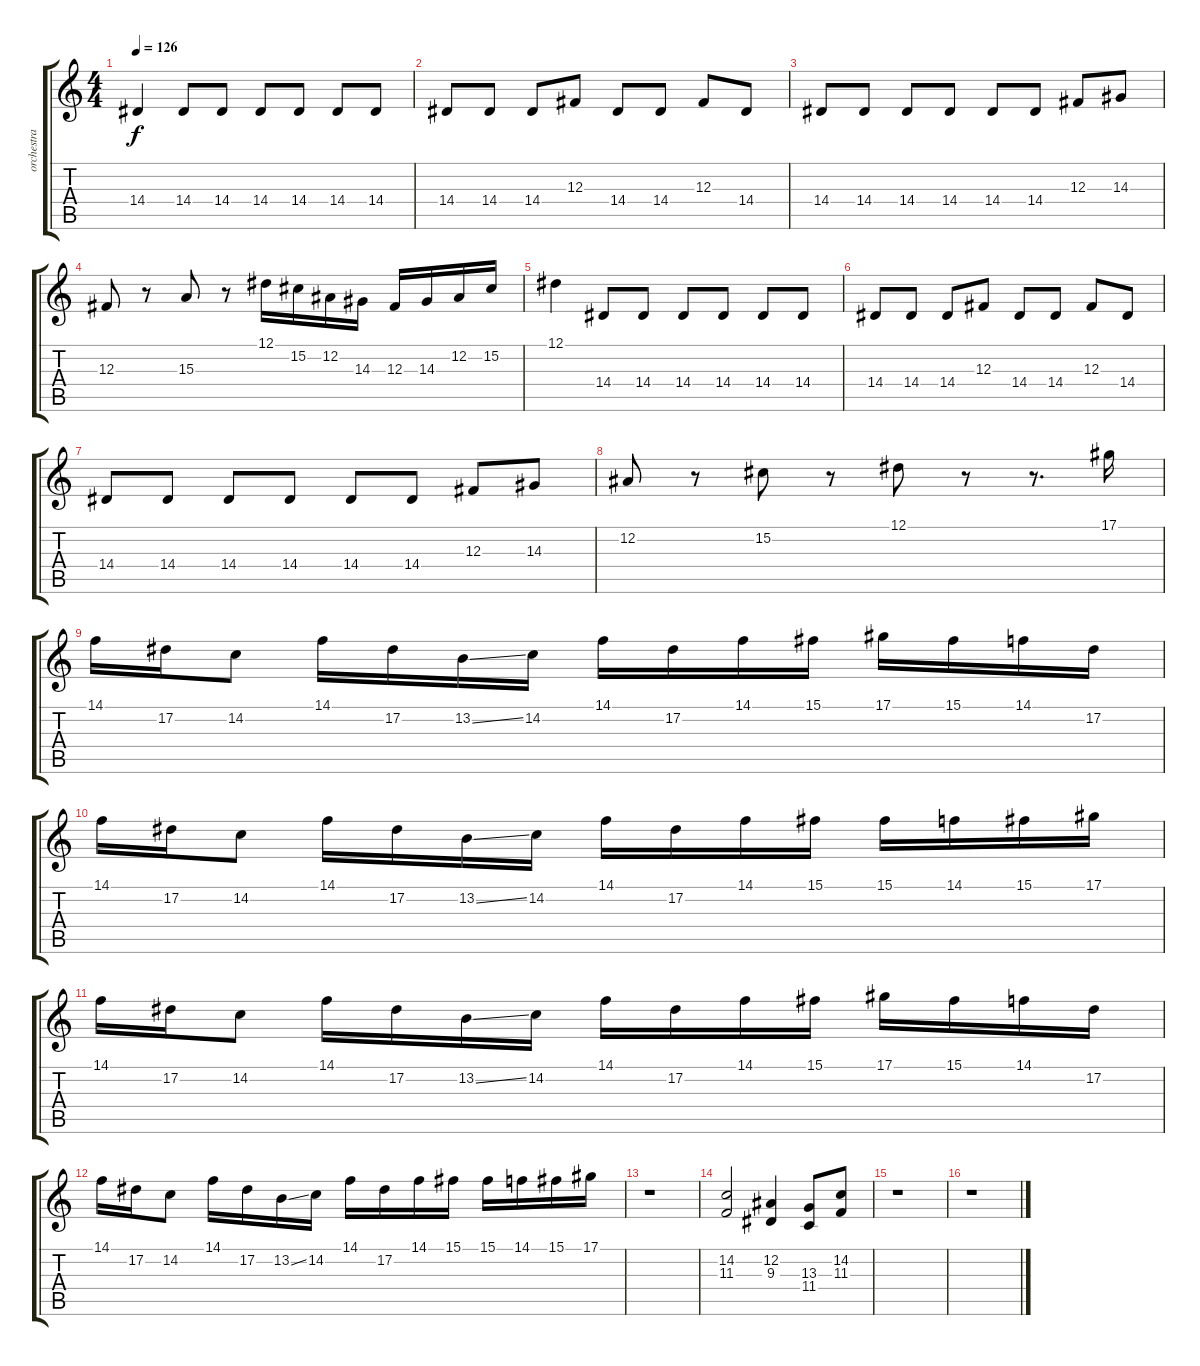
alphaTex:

\track ("orchestra" "orchestra") {instrument stringensemble1}
\staff {score tabs}
\tuning (Eb4 Bb3 Gb3 Db3 Ab2 Eb2) {hide}
\ts (4 4)
\tempo 126
\clef g2
\ks c
14.4.4{dy f} 14.4.8 14.4.8 14.4.8 14.4.8 14.4.8 14.4.8 |
14.4.8 14.4.8 14.4.8 12.3.8 14.4.8 14.4.8 12.3.8 14.4.8 |
14.4.8 14.4.8 14.4.8 14.4.8 14.4.8 14.4.8 12.3.8 14.3.8 |
12.3.8 r.8 15.3.8 r.8 12.1.16 15.2.16 12.2.16 14.3.16 12.3.16 14.3.16 12.2.16 15.2.16 |
12.1.4 14.4.8 14.4.8 14.4.8 14.4.8 14.4.8 14.4.8 |
14.4.8 14.4.8 14.4.8 12.3.8 14.4.8 14.4.8 12.3.8 14.4.8 |
14.4.8 14.4.8 14.4.8 14.4.8 14.4.8 14.4.8 12.3.8 14.3.8 |
12.2.8 r.8 15.2.8 r.8 12.1.8 r.8 r.8{d} 17.1.16 |
14.1.16 17.2.16 14.2.8 14.1.16 17.2.16 13.2{ss}.16 14.2.16 14.1.16 17.2.16 14.1.16 15.1.16 17.1.16 15.1.16 14.1.16 17.2.16 |
14.1.16 17.2.16 14.2.8 14.1.16 17.2.16 13.2{ss}.16 14.2.16 14.1.16 17.2.16 14.1.16 15.1.16 15.1.16 14.1.16 15.1.16 17.1.16 |
14.1.16 17.2.16 14.2.8 14.1.16 17.2.16 13.2{ss}.16 14.2.16 14.1.16 17.2.16 14.1.16 15.1.16 17.1.16 15.1.16 14.1.16 17.2.16 |
14.1.16 17.2.16 14.2.8 14.1.16 17.2.16 13.2{ss}.16 14.2.16 14.1.16 17.2.16 14.1.16 15.1.16 15.1.16 14.1.16 15.1.16 17.1.16 |
r.1 |
(14.2 11.3).2 (12.2 9.3).4 (13.3 11.4).8 (14.2 11.3).8 |
r.1 |
r.1
